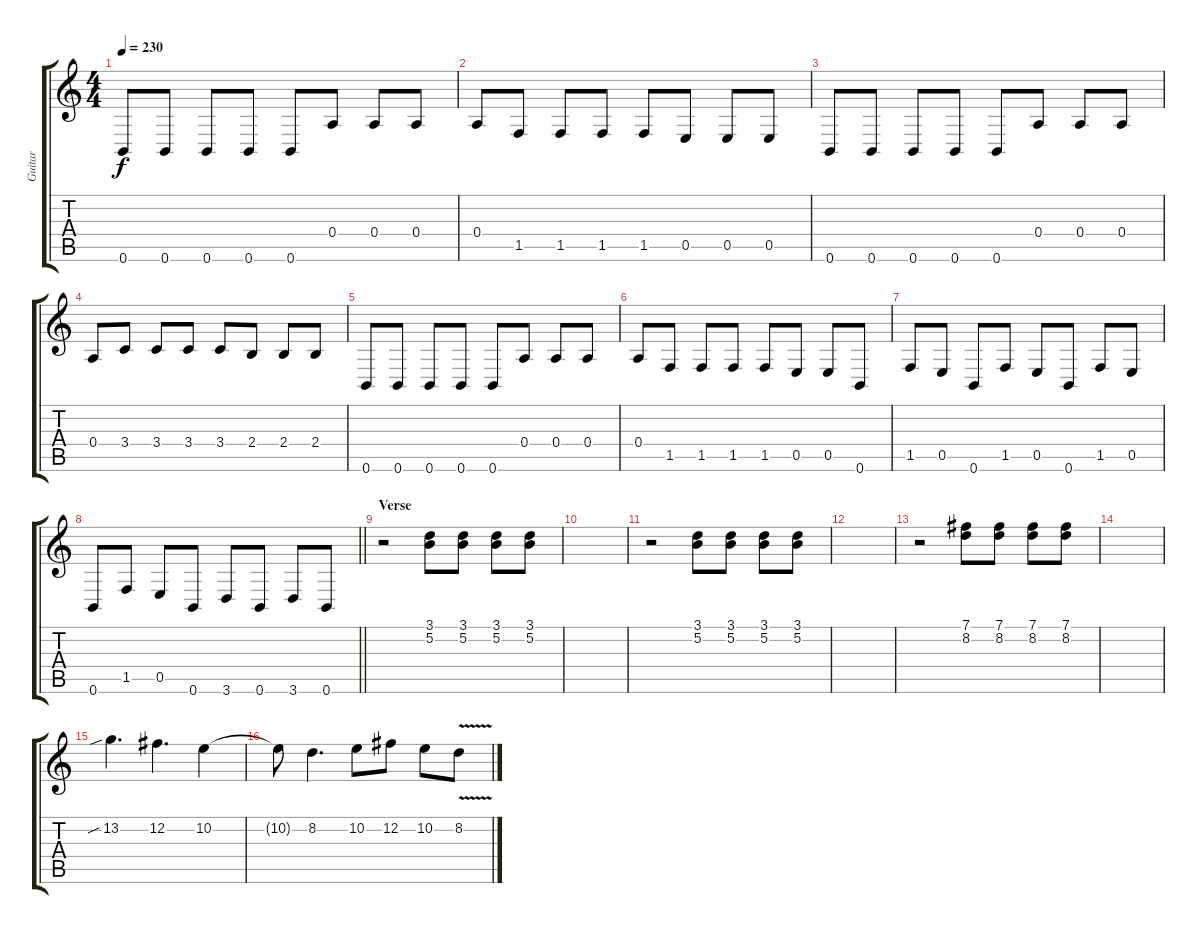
\track ("Guitar" "Guitar") {instrument overdrivenguitar}
\staff {score tabs}
\tuning (B3 Gb3 D3 A2 E2 B1) {hide}
\ts (4 4)
\tempo 230
\clef g2
\ks c
0.6.8{dy f} 0.6.8 0.6.8 0.6.8 0.6.8 0.4.8 0.4.8 0.4.8 |
0.4.8 1.5.8 1.5.8 1.5.8 1.5.8 0.5.8 0.5.8 0.5.8 |
0.6.8 0.6.8 0.6.8 0.6.8 0.6.8 0.4.8 0.4.8 0.4.8 |
0.4.8 3.4.8 3.4.8 3.4.8 3.4.8 2.4.8 2.4.8 2.4.8 |
0.6.8 0.6.8 0.6.8 0.6.8 0.6.8 0.4.8 0.4.8 0.4.8 |
0.4.8 1.5.8 1.5.8 1.5.8 1.5.8 0.5.8 0.5.8 0.6.8 |
1.5.8 0.5.8 0.6.8 1.5.8 0.5.8 0.6.8 1.5.8 0.5.8 |
\barLineRight lightlight
0.6.8 1.5.8 0.5.8 0.6.8 3.6.8 0.6.8 3.6.8 0.6.8 |
\section ("" "Verse")
r.2 (3.1 5.2).8 (3.1 5.2).8 (3.1 5.2).8 (3.1 5.2).8 |
|
r.2 (3.1 5.2).8 (3.1 5.2).8 (3.1 5.2).8 (3.1 5.2).8 |
|
r.2 (7.1 8.2).8 (7.1 8.2).8 (7.1 8.2).8 (7.1 8.2).8 |
|
13.2{sib}.4{d} 12.2.4{d} 10.2.4 |
10.2{t}.8 8.2.4{d} 10.2.8 12.2.8 10.2.8 8.2{v}.8
